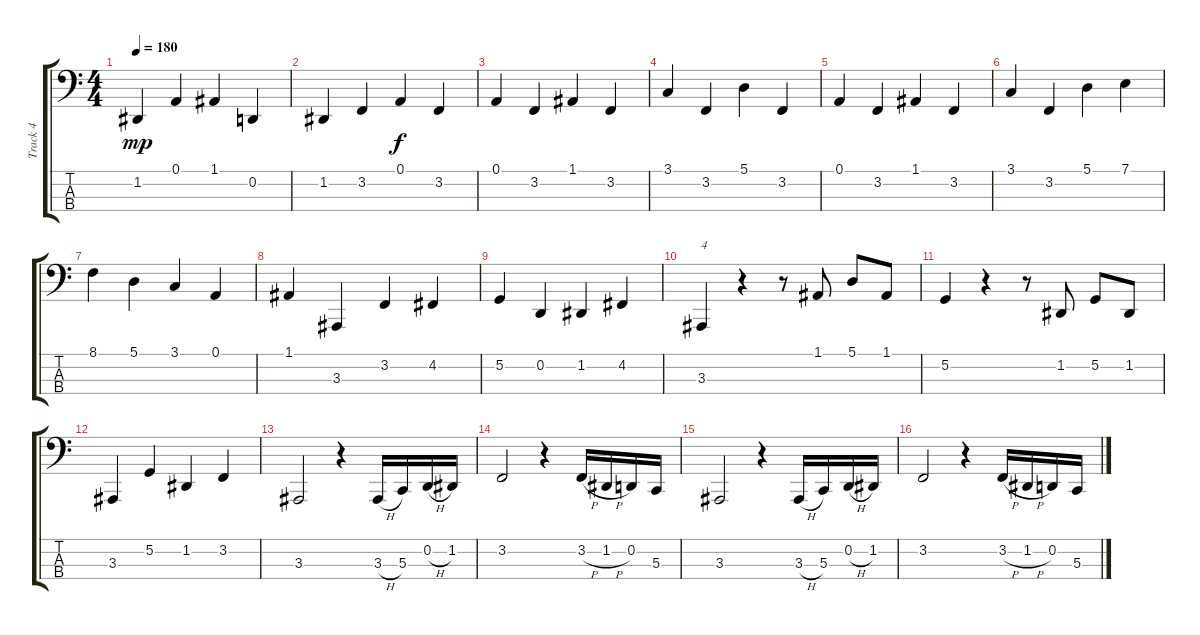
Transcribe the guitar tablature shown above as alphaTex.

\track ("Track 4" "Track 4") {instrument cello}
\staff {score tabs}
\tuning (A2 D2 G1 C1) {hide}
\ts (4 4)
\tempo 180
\clef f4
\ks c
1.2.4{dy mp} 0.1.4 1.1.4 0.2.4 |
1.2.4 3.2.4 0.1.4{dy f} 3.2.4 |
0.1.4 3.2.4 1.1.4 3.2.4 |
3.1.4 3.2.4 5.1.4 3.2.4 |
0.1.4 3.2.4 1.1.4 3.2.4 |
3.1.4 3.2.4 5.1.4 7.1.4 |
8.1.4 5.1.4 3.1.4 0.1.4 |
1.1.4 3.3.4 3.2.4 4.2.4 |
5.2.4 0.2.4 1.2.4 4.2.4 |
3.3.4{txt "4"} r.4 r.8 1.1.8 5.1.8 1.1.8 |
5.2.4 r.4 r.8 1.2.8 5.2.8 1.2.8 |
3.3.4 5.2.4 1.2.4 3.2.4 |
3.3.2 r.4 3.3{h}.16 5.3.16 0.2{h}.16 1.2.16 |
3.2.2 r.4 3.2{h}.16 1.2{h}.16 0.2.16 5.3.16 |
3.3.2 r.4 3.3{h}.16 5.3.16 0.2{h}.16 1.2.16 |
3.2.2 r.4 3.2{h}.16 1.2{h}.16 0.2.16 5.3.16
